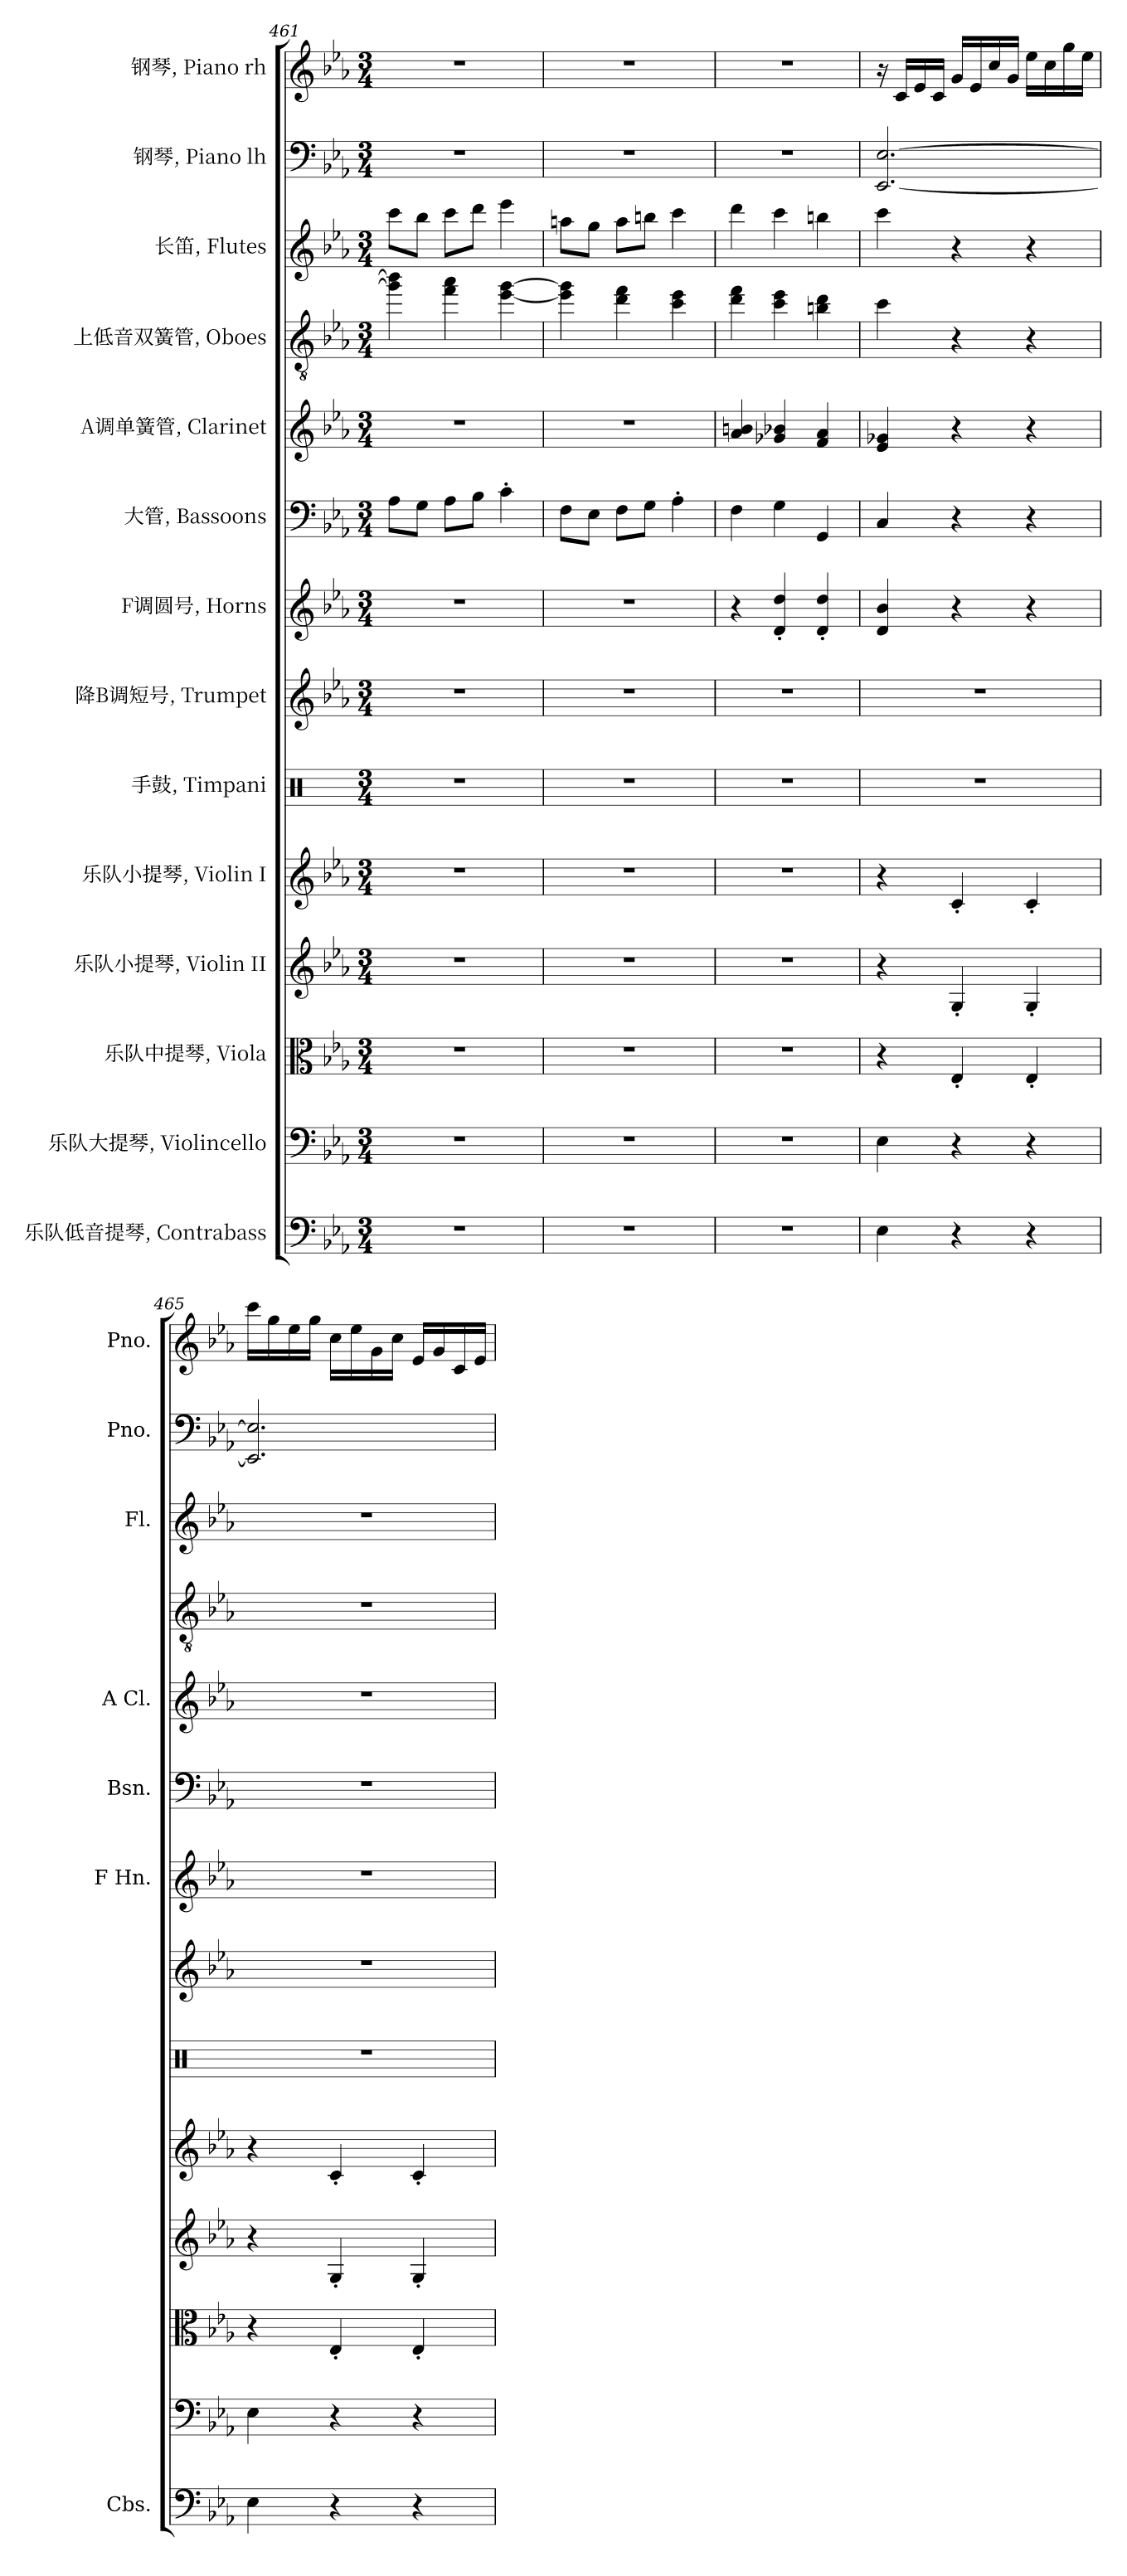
**kern	**kern	**kern	**kern	**kern	**kern	**kern	**kern	**kern	**kern	**kern	**kern	**kern	**kern
*part14	*part13	*part12	*part11	*part10	*part9	*part8	*part7	*part6	*part5	*part4	*part3	*part2	*part1
*staff14	*staff13	*staff12	*staff11	*staff10	*staff9	*staff8	*staff7	*staff6	*staff5	*staff4	*staff3	*staff2	*staff1
*I"乐队低音提琴, Contrabass	*I"乐队大提琴, Violincello	*I"乐队中提琴, Viola	*I"乐队小提琴, Violin II	*I"乐队小提琴, Violin I	*I"手鼓, Timpani	*I"降B调短号, Trumpet	*I"F调圆号, Horns	*I"大管, Bassoons	*I"A调单簧管, Clarinet	*I"上低音双簧管, Oboes	*I"长笛, Flutes	*I"钢琴, Piano lh	*I"钢琴, Piano rh
*I'Cbs.	*	*	*	*	*	*	*I'F Hn.	*I'Bsn.	*I'A Cl.	*	*I'Fl.	*I'Pno.	*I'Pno.
*clefF4	*clefF4	*clefC3	*clefG2	*clefG2	*clefX	*clefG2	*clefG2	*clefF4	*clefG2	*clefGv2	*clefG2	*clefF4	*clefG2
*ITrd7c12	*	*	*	*	*	*ITrd1c2	*ITrd4c7	*	*ITrd2c3	*	*	*	*
*k[b-e-a-]	*k[b-e-a-]	*k[b-e-a-]	*k[b-e-a-]	*k[b-e-a-]	*k[]	*k[b-e-a-d-g-]	*k[b-e-a-d-]	*k[b-e-a-]	*k[]	*k[b-e-a-]	*k[b-e-a-]	*k[b-e-a-]	*k[b-e-a-]
*M3/4	*M3/4	*M3/4	*M3/4	*M3/4	*M3/4	*M3/4	*M3/4	*M3/4	*M3/4	*M3/4	*M3/4	*M3/4	*M3/4
=461	=461	=461	=461	=461	=461	=461	=461	=461	=461	=461	=461	=461	=461
2.r	2.r	2.r	2.r	2.r	2.r	2.r	2.r	8A-\L	2.r	4gg\] 4bb-\]	8ccc\L	2.r	2.r
.	.	.	.	.	.	.	.	8G\J	.	.	8bb-\J	.	.
.	.	.	.	.	.	.	.	8A-\L	.	4ff\ 4aa-\	8ccc\L	.	.
.	.	.	.	.	.	.	.	8B-\J	.	.	8ddd\J	.	.
.	.	.	.	.	.	.	.	4c'\	.	[4ee-\ [4gg\	4eee-\	.	.
=462	=462	=462	=462	=462	=462	=462	=462	=462	=462	=462	=462	=462	=462
2.r	2.r	2.r	2.r	2.r	2.r	2.r	2.r	8F\L	2.r	4ee-\] 4gg\]	8aan\L	2.r	2.r
.	.	.	.	.	.	.	.	8E-\J	.	.	8gg\J	.	.
.	.	.	.	.	.	.	.	8F\L	.	4dd\ 4ff\	8aa\L	.	.
.	.	.	.	.	.	.	.	8G\J	.	.	8bbn\J	.	.
.	.	.	.	.	.	.	.	4A-'\	.	4cc\ 4ee-\	4ccc\	.	.
!!LO:PB:g=z
=463	=463	=463	=463	=463	=463	=463	=463	=463	=463	=463	=463	=463	=463
2.r	2.r	2.r	2.r	2.r	2.r	2.r	4r	4F\	4f/ 4g#X/	4dd\ 4ff\	4ddd\	2.r	2.r
.	.	.	.	.	.	.	4G/' 4g/'	4G\	4e-X/ 4gn/	4cc\ 4ee-\	4ccc\	.	.
.	.	.	.	.	.	.	4G/' 4g/'	4GG/	4d/ 4f/	4bn\ 4dd\	4bbn\	.	.
=464	=464	=464	=464	=464	=464	=464	=464	=464	=464	=464	=464	=464	=464
4EE-\	4E-\	4r	4r	4r	2.r	2.r	4G/ 4e-/	4C/	4c/ 4e-X/	4cc\	4ccc\	[2.EE-/ [2.E-/	16r
.	.	.	.	.	.	.	.	.	.	.	.	.	16c/LL
.	.	.	.	.	.	.	.	.	.	.	.	.	16e-/
.	.	.	.	.	.	.	.	.	.	.	.	.	16c/JJ
4r	4r	4E-'/	4G'/	4c'/	.	.	4r	4r	4r	4r	4r	.	16g/LL
.	.	.	.	.	.	.	.	.	.	.	.	.	16e-/
.	.	.	.	.	.	.	.	.	.	.	.	.	16cc/
.	.	.	.	.	.	.	.	.	.	.	.	.	16g/JJ
4r	4r	4E-'/	4G'/	4c'/	.	.	4r	4r	4r	4r	4r	.	16ee-\LL
.	.	.	.	.	.	.	.	.	.	.	.	.	16cc\
.	.	.	.	.	.	.	.	.	.	.	.	.	16gg\
.	.	.	.	.	.	.	.	.	.	.	.	.	16ee-\JJ
=465	=465	=465	=465	=465	=465	=465	=465	=465	=465	=465	=465	=465	=465
4EE-\	4E-\	4r	4r	4r	2.r	2.r	2.r	2.r	2.r	2.r	2.r	2.EE-/] 2.E-/]	16ccc\LL
.	.	.	.	.	.	.	.	.	.	.	.	.	16gg\
.	.	.	.	.	.	.	.	.	.	.	.	.	16ee-\
.	.	.	.	.	.	.	.	.	.	.	.	.	16gg\JJ
4r	4r	4E-'/	4G'/	4c'/	.	.	.	.	.	.	.	.	16cc\LL
.	.	.	.	.	.	.	.	.	.	.	.	.	16ee-\
.	.	.	.	.	.	.	.	.	.	.	.	.	16g\
.	.	.	.	.	.	.	.	.	.	.	.	.	16cc\JJ
4r	4r	4E-'/	4G'/	4c'/	.	.	.	.	.	.	.	.	16e-/LL
.	.	.	.	.	.	.	.	.	.	.	.	.	16g/
.	.	.	.	.	.	.	.	.	.	.	.	.	16c/
.	.	.	.	.	.	.	.	.	.	.	.	.	16e-/JJ
=	=	=	=	=	=	=	=	=	=	=	=	=	=
*-	*-	*-	*-	*-	*-	*-	*-	*-	*-	*-	*-	*-	*-
